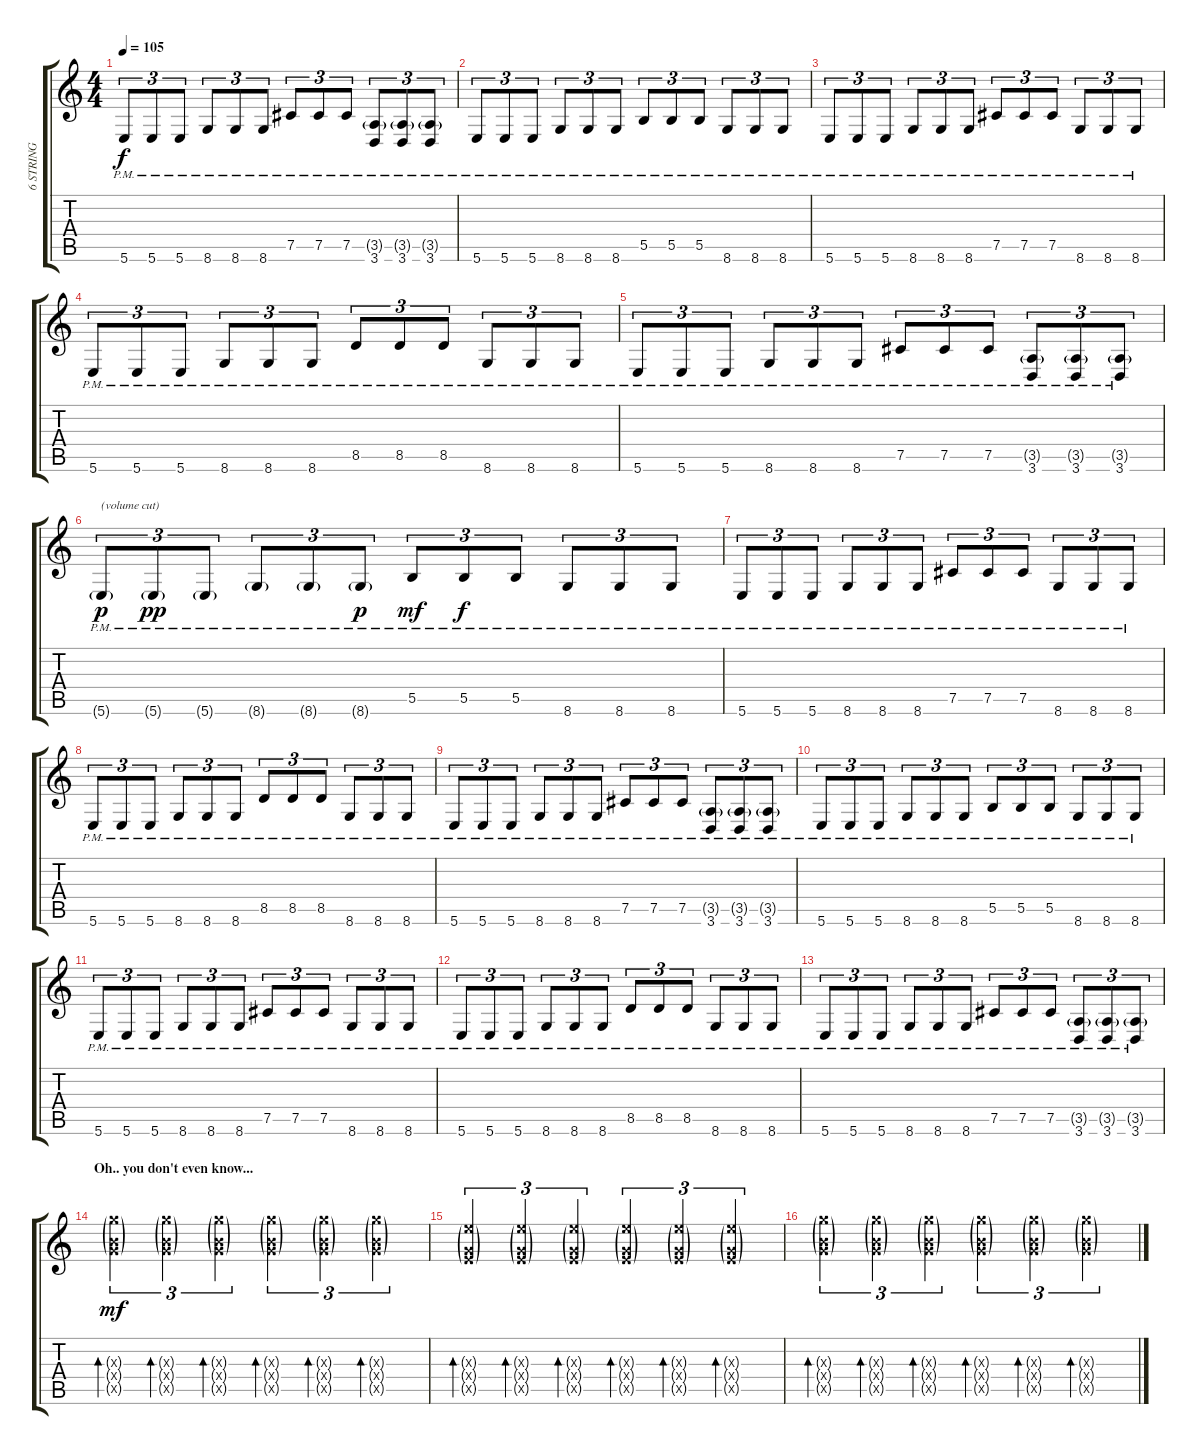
\track ("6 STRING" "6 STRING") {instrument distortionguitar}
\staff {score tabs}
\tuning (Eb4 B3 Gb3 B2 Gb2 B1) {hide}
\ts (4 4)
\tempo 105
\clef g2
\ks c
5.6{pm}.8{tu (3 2) dy f} 5.6{pm}.8{tu (3 2)} 5.6{pm}.8{tu (3 2)} 8.6{pm}.8{tu (3 2)} 8.6{pm}.8{tu (3 2)} 8.6{pm}.8{tu (3 2)} 7.5{pm}.8{tu (3 2)} 7.5{pm}.8{tu (3 2)} 7.5{pm}.8{tu (3 2)} (3.5{g pm} 3.6{pm}).8{tu (3 2)} (3.5{g pm} 3.6{pm}).8{tu (3 2)} (3.5{g pm} 3.6{pm}).8{tu (3 2)} |
5.6{pm}.8{tu (3 2)} 5.6{pm}.8{tu (3 2)} 5.6{pm}.8{tu (3 2)} 8.6{pm}.8{tu (3 2)} 8.6{pm}.8{tu (3 2)} 8.6{pm}.8{tu (3 2)} 5.5{pm}.8{tu (3 2)} 5.5{pm}.8{tu (3 2)} 5.5{pm}.8{tu (3 2)} 8.6{pm}.8{tu (3 2)} 8.6{pm}.8{tu (3 2)} 8.6{pm}.8{tu (3 2)} |
5.6{pm}.8{tu (3 2)} 5.6{pm}.8{tu (3 2)} 5.6{pm}.8{tu (3 2)} 8.6{pm}.8{tu (3 2)} 8.6{pm}.8{tu (3 2)} 8.6{pm}.8{tu (3 2)} 7.5{pm}.8{tu (3 2)} 7.5{pm}.8{tu (3 2)} 7.5{pm}.8{tu (3 2)} 8.6{pm}.8{tu (3 2)} 8.6{pm}.8{tu (3 2)} 8.6{pm}.8{tu (3 2)} |
5.6{pm}.8{tu (3 2)} 5.6{pm}.8{tu (3 2)} 5.6{pm}.8{tu (3 2)} 8.6{pm}.8{tu (3 2)} 8.6{pm}.8{tu (3 2)} 8.6{pm}.8{tu (3 2)} 8.5{pm}.8{tu (3 2)} 8.5{pm}.8{tu (3 2)} 8.5{pm}.8{tu (3 2)} 8.6{pm}.8{tu (3 2)} 8.6{pm}.8{tu (3 2)} 8.6{pm}.8{tu (3 2)} |
5.6{pm}.8{tu (3 2)} 5.6{pm}.8{tu (3 2)} 5.6{pm}.8{tu (3 2)} 8.6{pm}.8{tu (3 2)} 8.6{pm}.8{tu (3 2)} 8.6{pm}.8{tu (3 2)} 7.5{pm}.8{tu (3 2)} 7.5{pm}.8{tu (3 2)} 7.5{pm}.8{tu (3 2)} (3.5{g pm} 3.6{pm}).8{tu (3 2)} (3.5{g pm} 3.6{pm}).8{tu (3 2)} (3.5{g pm} 3.6{pm}).8{tu (3 2)} |
5.6{g pm}.8{tu (3 2) txt "(volume cut)" dy p} 5.6{g pm}.8{tu (3 2) dy pp} 5.6{g pm}.8{tu (3 2)} 8.6{g pm}.8{tu (3 2)} 8.6{g pm}.8{tu (3 2)} 8.6{g pm}.8{tu (3 2) dy p} 5.5{pm}.8{tu (3 2) dy mf} 5.5{pm}.8{tu (3 2) dy f} 5.5{pm}.8{tu (3 2)} 8.6{pm}.8{tu (3 2)} 8.6{pm}.8{tu (3 2)} 8.6{pm}.8{tu (3 2)} |
5.6{pm}.8{tu (3 2)} 5.6{pm}.8{tu (3 2)} 5.6{pm}.8{tu (3 2)} 8.6{pm}.8{tu (3 2)} 8.6{pm}.8{tu (3 2)} 8.6{pm}.8{tu (3 2)} 7.5{pm}.8{tu (3 2)} 7.5{pm}.8{tu (3 2)} 7.5{pm}.8{tu (3 2)} 8.6{pm}.8{tu (3 2)} 8.6{pm}.8{tu (3 2)} 8.6{pm}.8{tu (3 2)} |
5.6{pm}.8{tu (3 2)} 5.6{pm}.8{tu (3 2)} 5.6{pm}.8{tu (3 2)} 8.6{pm}.8{tu (3 2)} 8.6{pm}.8{tu (3 2)} 8.6{pm}.8{tu (3 2)} 8.5{pm}.8{tu (3 2)} 8.5{pm}.8{tu (3 2)} 8.5{pm}.8{tu (3 2)} 8.6{pm}.8{tu (3 2)} 8.6{pm}.8{tu (3 2)} 8.6{pm}.8{tu (3 2)} |
5.6{pm}.8{tu (3 2)} 5.6{pm}.8{tu (3 2)} 5.6{pm}.8{tu (3 2)} 8.6{pm}.8{tu (3 2)} 8.6{pm}.8{tu (3 2)} 8.6{pm}.8{tu (3 2)} 7.5{pm}.8{tu (3 2)} 7.5{pm}.8{tu (3 2)} 7.5{pm}.8{tu (3 2)} (3.5{g pm} 3.6{pm}).8{tu (3 2)} (3.5{g pm} 3.6{pm}).8{tu (3 2)} (3.5{g pm} 3.6{pm}).8{tu (3 2)} |
5.6{pm}.8{tu (3 2)} 5.6{pm}.8{tu (3 2)} 5.6{pm}.8{tu (3 2)} 8.6{pm}.8{tu (3 2)} 8.6{pm}.8{tu (3 2)} 8.6{pm}.8{tu (3 2)} 5.5{pm}.8{tu (3 2)} 5.5{pm}.8{tu (3 2)} 5.5{pm}.8{tu (3 2)} 8.6{pm}.8{tu (3 2)} 8.6{pm}.8{tu (3 2)} 8.6{pm}.8{tu (3 2)} |
5.6{pm}.8{tu (3 2)} 5.6{pm}.8{tu (3 2)} 5.6{pm}.8{tu (3 2)} 8.6{pm}.8{tu (3 2)} 8.6{pm}.8{tu (3 2)} 8.6{pm}.8{tu (3 2)} 7.5{pm}.8{tu (3 2)} 7.5{pm}.8{tu (3 2)} 7.5{pm}.8{tu (3 2)} 8.6{pm}.8{tu (3 2)} 8.6{pm}.8{tu (3 2)} 8.6{pm}.8{tu (3 2)} |
5.6{pm}.8{tu (3 2)} 5.6{pm}.8{tu (3 2)} 5.6{pm}.8{tu (3 2)} 8.6{pm}.8{tu (3 2)} 8.6{pm}.8{tu (3 2)} 8.6{pm}.8{tu (3 2)} 8.5{pm}.8{tu (3 2)} 8.5{pm}.8{tu (3 2)} 8.5{pm}.8{tu (3 2)} 8.6{pm}.8{tu (3 2)} 8.6{pm}.8{tu (3 2)} 8.6{pm}.8{tu (3 2)} |
5.6{pm}.8{tu (3 2)} 5.6{pm}.8{tu (3 2)} 5.6{pm}.8{tu (3 2)} 8.6{pm}.8{tu (3 2)} 8.6{pm}.8{tu (3 2)} 8.6{pm}.8{tu (3 2)} 7.5{pm}.8{tu (3 2)} 7.5{pm}.8{tu (3 2)} 7.5{pm}.8{tu (3 2)} (3.5{g pm} 3.6{pm}).8{tu (3 2)} (3.5{g pm} 3.6{pm}).8{tu (3 2)} (3.5{g pm} 3.6{pm}).8{tu (3 2)} |
\section ("" "Oh.. you don't even know...")
(13.3{g x} 12.4{g x} 13.5{g x}).4{tu (3 2) bd 60 dy mf} (13.3{g x} 12.4{g x} 13.5{g x}).4{tu (3 2) bd 60} (13.3{g x} 12.4{g x} 13.5{g x}).4{tu (3 2) bd 60} (13.3{g x} 12.4{g x} 13.5{g x}).4{tu (3 2) bd 60} (13.3{g x} 12.4{g x} 13.5{g x}).4{tu (3 2) bd 60} (13.3{g x} 12.4{g x} 13.5{g x}).4{tu (3 2) bd 60} |
(10.3{g x} 8.4{g x} 10.5{g x}).4{tu (3 2) bd 60} (10.3{g x} 8.4{g x} 10.5{g x}).4{tu (3 2) bd 60} (10.3{g x} 8.4{g x} 10.5{g x}).4{tu (3 2) bd 60} (10.3{g x} 8.4{g x} 10.5{g x}).4{tu (3 2) bd 60} (10.3{g x} 8.4{g x} 10.5{g x}).4{tu (3 2) bd 60} (10.3{g x} 8.4{g x} 10.5{g x}).4{tu (3 2) bd 60} |
(13.3{g x} 12.4{g x} 13.5{g x}).4{tu (3 2) bd 60} (13.3{g x} 12.4{g x} 13.5{g x}).4{tu (3 2) bd 60} (13.3{g x} 12.4{g x} 13.5{g x}).4{tu (3 2) bd 60} (13.3{g x} 12.4{g x} 13.5{g x}).4{tu (3 2) bd 60} (13.3{g x} 12.4{g x} 13.5{g x}).4{tu (3 2) bd 60} (13.3{g x} 12.4{g x} 13.5{g x}).4{tu (3 2) bd 60}
